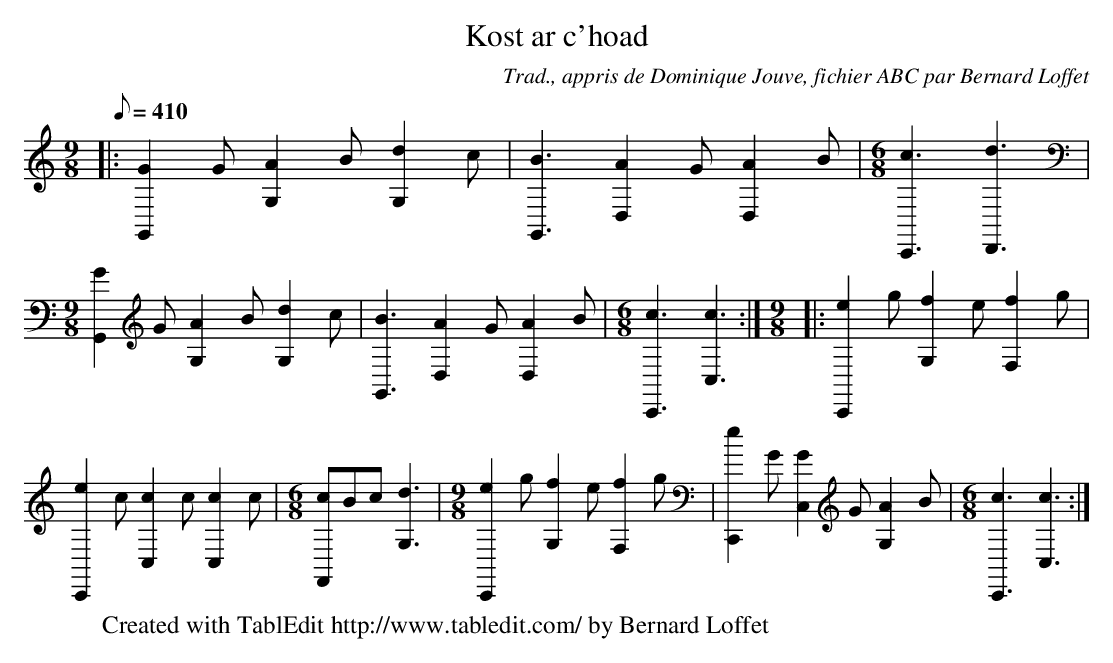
X:1
T:Kost ar c'hoad
C:Trad., appris de Dominique Jouve, fichier ABC par Bernard Loffet
L:1/8
Q:410
M:9/8
K:C
|: [G2G,,2]G [A2G,2]B [d2G,2]c | [B3G,,3] [A2D,2]G [A2D,2]B | \
M:6/8
 [c3C,,3] [d3D,,3] | \
M:9/8
 [G2G,,2]G [A2G,2]B [d2G,2]c | [B3G,,3] [A2D,2]G [A2D,2]B | \
M:6/8
 [c3C,,3] [c3C,3] :| \
M:9/8
|: [e2C,,2]g [f2G,2]e [f2F,2]g | [e2C,,2]c [c2C,2]c [c2C,2]c | \
M:6/8
 [cF,,]Bc [d3G,3] | \
M:9/8
 [e2C,,2]g [f2G,2]e [f2F,2]g | [e2C,,2]G [G2C,2]G [A2G,2]B | \
M:6/8
 [c3C,,3] [c3C,3] :| \
W:Created with TablEdit http://www.tabledit.com/ by Bernard Loffet
